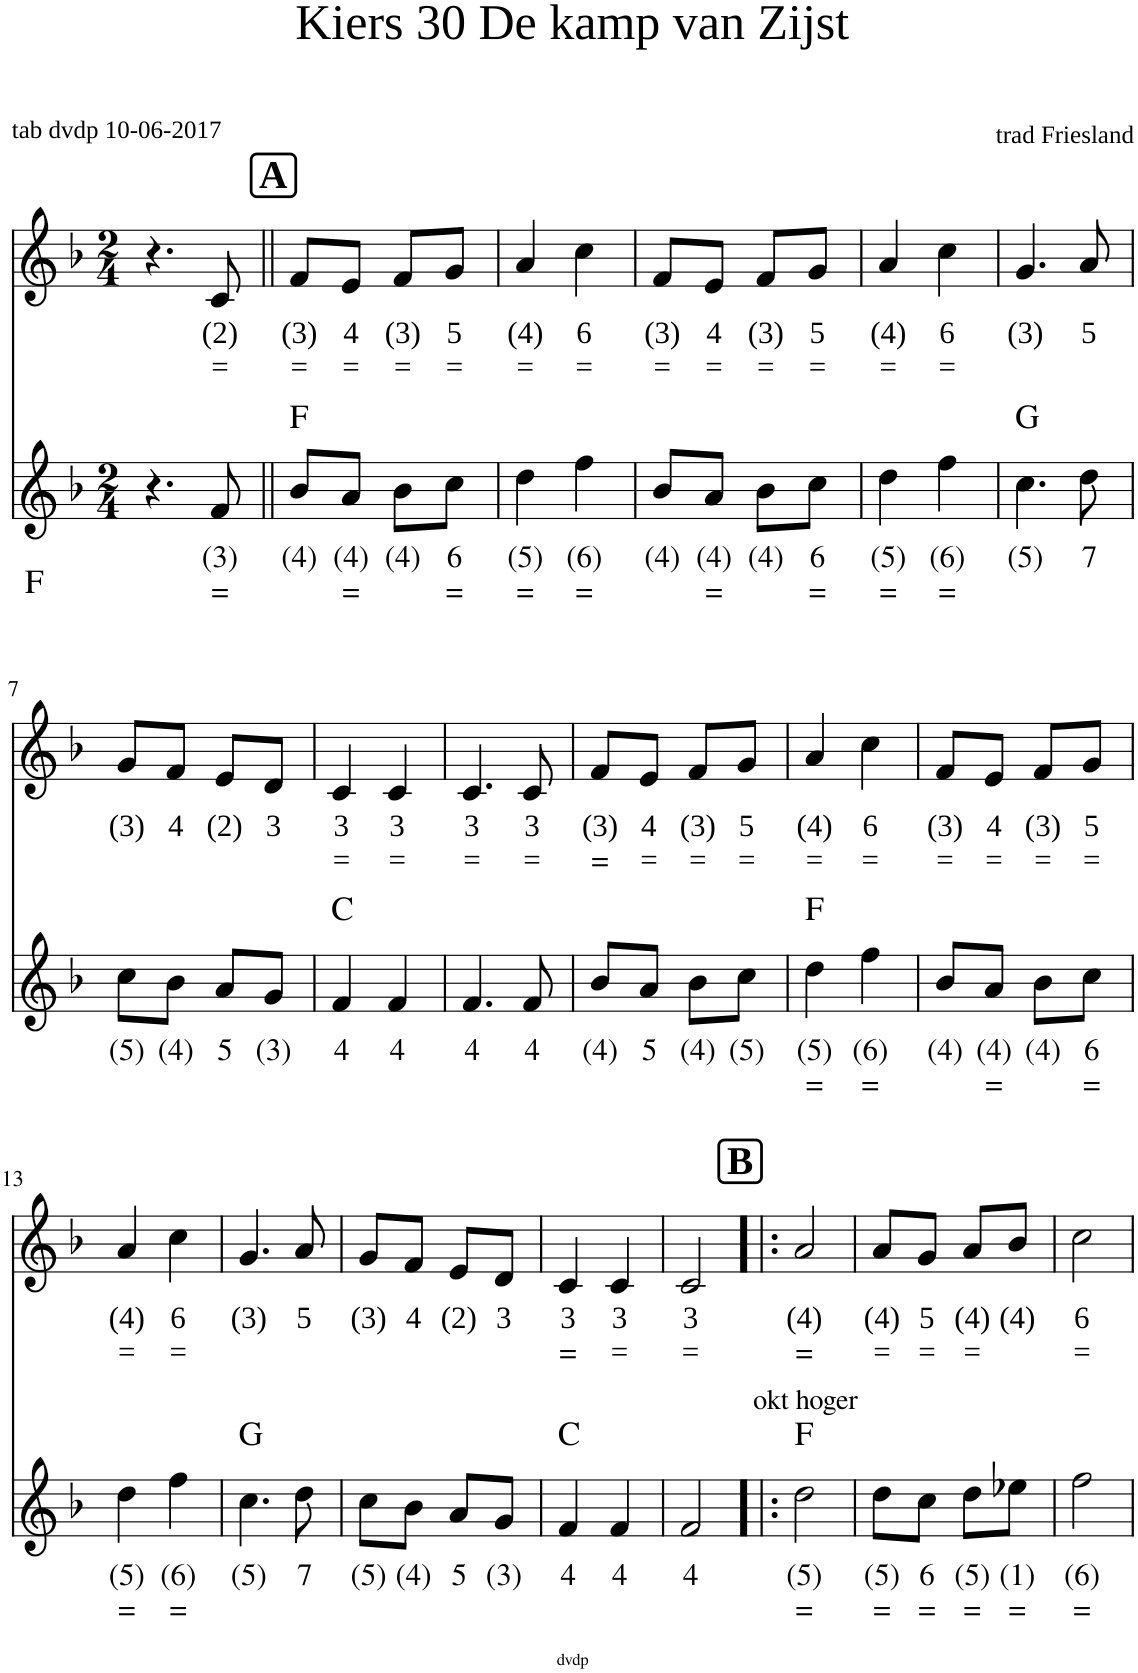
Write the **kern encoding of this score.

**kern	**text	**text	**kern	**text	**text	**harte
*part2	*part2	*part2	*part1	*part1	*part1	*part1
*staff2	*staff2	*staff2	*staff1	*staff1	*staff1	*
*I"Voice	*	*	*I"Voice	*	*	*
*clefG2	*	*	*clefG2	*	*	*
*k[b-]	*	*	*k[b-]	*	*	*
*M2/4	*	*	*M2/4	*	*	*
=1	=1	=1	=1	=1	=1	=1
4.r	.	.	4.r	.	.	.
!	!LO:LY:b	!LO:LY:b	!	!LO:LY:b	!LO:LY:b	!
8f/	(3)	=	8c/	(2)	=	.
!!LO:REH:place=s1:a:B:cj:fs=14:t=A
=2||	=2||	=2||	=2||	=2||	=2||	=2||
!	!LO:LY:b	!	!	!LO:LY:b	!LO:LY:b	!
8b-/L	(4)	.	8f/L	(3)	=	.
!	!LO:LY:b	!LO:LY:b	!	!LO:LY:b	!LO:LY:b	!
8a/J	(4)	=	8e/J	4	=	.
!	!LO:LY:b	!	!	!LO:LY:b	!LO:LY:b	!
8b-\L	(4)	.	8f/L	(3)	=	.
!	!LO:LY:b	!LO:LY:b	!	!LO:LY:b	!LO:LY:b	!
8cc\J	6	=	8g/J	5	=	.
=3	=3	=3	=3	=3	=3	=3
!	!LO:LY:b	!LO:LY:b	!	!LO:LY:b	!LO:LY:b	!
4dd\	(5)	=	4a/	(4)	=	.
!	!LO:LY:b	!LO:LY:b	!	!LO:LY:b	!LO:LY:b	!
4ff\	(6)	=	4cc\	6	=	.
=4	=4	=4	=4	=4	=4	=4
!	!LO:LY:b	!	!	!LO:LY:b	!LO:LY:b	!
8b-/L	(4)	.	8f/L	(3)	=	.
!	!LO:LY:b	!LO:LY:b	!	!LO:LY:b	!LO:LY:b	!
8a/J	(4)	=	8e/J	4	=	.
!	!LO:LY:b	!	!	!LO:LY:b	!LO:LY:b	!
8b-\L	(4)	.	8f/L	(3)	=	.
!	!LO:LY:b	!LO:LY:b	!	!LO:LY:b	!LO:LY:b	!
8cc\J	6	=	8g/J	5	=	.
=5	=5	=5	=5	=5	=5	=5
!	!LO:LY:b	!LO:LY:b	!	!LO:LY:b	!LO:LY:b	!
4dd\	(5)	=	4a/	(4)	=	.
!	!LO:LY:b	!LO:LY:b	!	!LO:LY:b	!LO:LY:b	!
4ff\	(6)	=	4cc\	6	=	.
=6	=6	=6	=6	=6	=6	=6
!	!LO:LY:b	!	!	!LO:LY:b	!	!
4.cc\	(5)	.	4.g/	(3)	.	.
!	!LO:LY:b	!	!	!LO:LY:b	!	!
8dd\	7	.	8a/	5	.	.
!!LO:LB:g=z
=7	=7	=7	=7	=7	=7	=7
!	!LO:LY:b	!	!	!LO:LY:b	!	!
8cc\L	(5)	.	8g/L	(3)	.	.
!	!LO:LY:b	!	!	!LO:LY:b	!	!
8b-\J	(4)	.	8f/J	4	.	.
!	!LO:LY:b	!	!	!LO:LY:b	!	!
8a/L	5	.	8e/L	(2)	.	.
!	!LO:LY:b	!	!	!LO:LY:b	!	!
8g/J	(3)	.	8d/J	3	.	.
=8	=8	=8	=8	=8	=8	=8
!	!LO:LY:b	!	!	!LO:LY:b	!LO:LY:b	!
4f/	4	.	4c/	3	=	.
!	!LO:LY:b	!	!	!LO:LY:b	!LO:LY:b	!
4f/	4	.	4c/	3	=	.
=9	=9	=9	=9	=9	=9	=9
!	!LO:LY:b	!	!	!LO:LY:b	!LO:LY:b	!
4.f/	4	.	4.c/	3	=	.
!	!LO:LY:b	!	!	!LO:LY:b	!LO:LY:b	!
8f/	4	.	8c/	3	=	.
=10	=10	=10	=10	=10	=10	=10
!	!LO:LY:b	!	!	!LO:LY:b	!LO:LY:b	!
8b-/L	(4)	.	8f/L	(3)	=	F:maj
!	!LO:LY:b	!	!	!LO:LY:b	!LO:LY:b	!
8a/J	5	.	8e/J	4	=	.
!	!LO:LY:b	!	!	!LO:LY:b	!LO:LY:b	!
8b-\L	(4)	.	8f/L	(3)	=	.
!	!LO:LY:b	!	!	!LO:LY:b	!LO:LY:b	!
8cc\J	(5)	.	8g/J	5	=	.
=11	=11	=11	=11	=11	=11	=11
!	!LO:LY:b	!LO:LY:b	!	!LO:LY:b	!LO:LY:b	!
4dd\	(5)	=	4a/	(4)	=	.
!	!LO:LY:b	!LO:LY:b	!	!LO:LY:b	!LO:LY:b	!
4ff\	(6)	=	4cc\	6	=	.
=12	=12	=12	=12	=12	=12	=12
!	!LO:LY:b	!	!	!LO:LY:b	!LO:LY:b	!
8b-/L	(4)	.	8f/L	(3)	=	.
!	!LO:LY:b	!LO:LY:b	!	!LO:LY:b	!LO:LY:b	!
8a/J	(4)	=	8e/J	4	=	.
!	!LO:LY:b	!	!	!LO:LY:b	!LO:LY:b	!
8b-\L	(4)	.	8f/L	(3)	=	.
!	!LO:LY:b	!LO:LY:b	!	!LO:LY:b	!LO:LY:b	!
8cc\J	6	=	8g/J	5	=	.
!!LO:LB:g=z
=13	=13	=13	=13	=13	=13	=13
!	!LO:LY:b	!LO:LY:b	!	!LO:LY:b	!LO:LY:b	!
4dd\	(5)	=	4a/	(4)	=	.
!	!LO:LY:b	!LO:LY:b	!	!LO:LY:b	!LO:LY:b	!
4ff\	(6)	=	4cc\	6	=	.
=14	=14	=14	=14	=14	=14	=14
!	!LO:LY:b	!	!	!LO:LY:b	!	!
4.cc\	(5)	.	4.g/	(3)	.	.
!	!LO:LY:b	!	!	!LO:LY:b	!	!
8dd\	7	.	8a/	5	.	.
=15	=15	=15	=15	=15	=15	=15
!	!LO:LY:b	!	!	!LO:LY:b	!	!
8cc\L	(5)	.	8g/L	(3)	.	.
!	!LO:LY:b	!	!	!LO:LY:b	!	!
8b-\J	(4)	.	8f/J	4	.	.
!	!LO:LY:b	!	!	!LO:LY:b	!	!
8a/L	5	.	8e/L	(2)	.	.
!	!LO:LY:b	!	!	!LO:LY:b	!	!
8g/J	(3)	.	8d/J	3	.	.
=16	=16	=16	=16	=16	=16	=16
!	!LO:LY:b	!	!	!LO:LY:b	!LO:LY:b	!
4f/	4	.	4c/	3	=	.
!	!LO:LY:b	!	!	!LO:LY:b	!LO:LY:b	!
4f/	4	.	4c/	3	=	.
=17	=17	=17	=17	=17	=17	=17
!	!LO:LY:b	!	!	!LO:LY:b	!LO:LY:b	!
2f/	4	.	2c/	3	=	.
!!LO:REH:place=s1:a:B:cj:fs=14:t=B
=18!|:	=18!|:	=18!|:	=18!|:	=18!|:	=18!|:	=18!|:
!LO:TX:a:t=okt hoger	!	!	!	!	!	!
!	!LO:LY:b	!LO:LY:b	!	!LO:LY:b	!LO:LY:b	!
2dd\	(5)	=	2a/	(4)	=	.
=19	=19	=19	=19	=19	=19	=19
!	!LO:LY:b	!LO:LY:b	!	!LO:LY:b	!LO:LY:b	!
8dd\L	(5)	=	8a/L	(4)	=	.
!	!LO:LY:b	!LO:LY:b	!	!LO:LY:b	!LO:LY:b	!
8cc\J	6	=	8g/J	5	=	.
!	!LO:LY:b	!LO:LY:b	!	!LO:LY:b	!LO:LY:b	!
8dd\L	(5)	=	8a/L	(4)	=	.
!	!LO:LY:b	!LO:LY:b	!	!LO:LY:b	!	!
8ee-X\J	(1)	=	8b-/J	(4)	.	.
=20	=20	=20	=20	=20	=20	=20
!	!LO:LY:b	!LO:LY:b	!	!LO:LY:b	!LO:LY:b	!
2ff\	(6)	=	2cc\	6	=	.
=	=	=	=	=	=	=
*-	*-	*-	*-	*-	*-	*-
